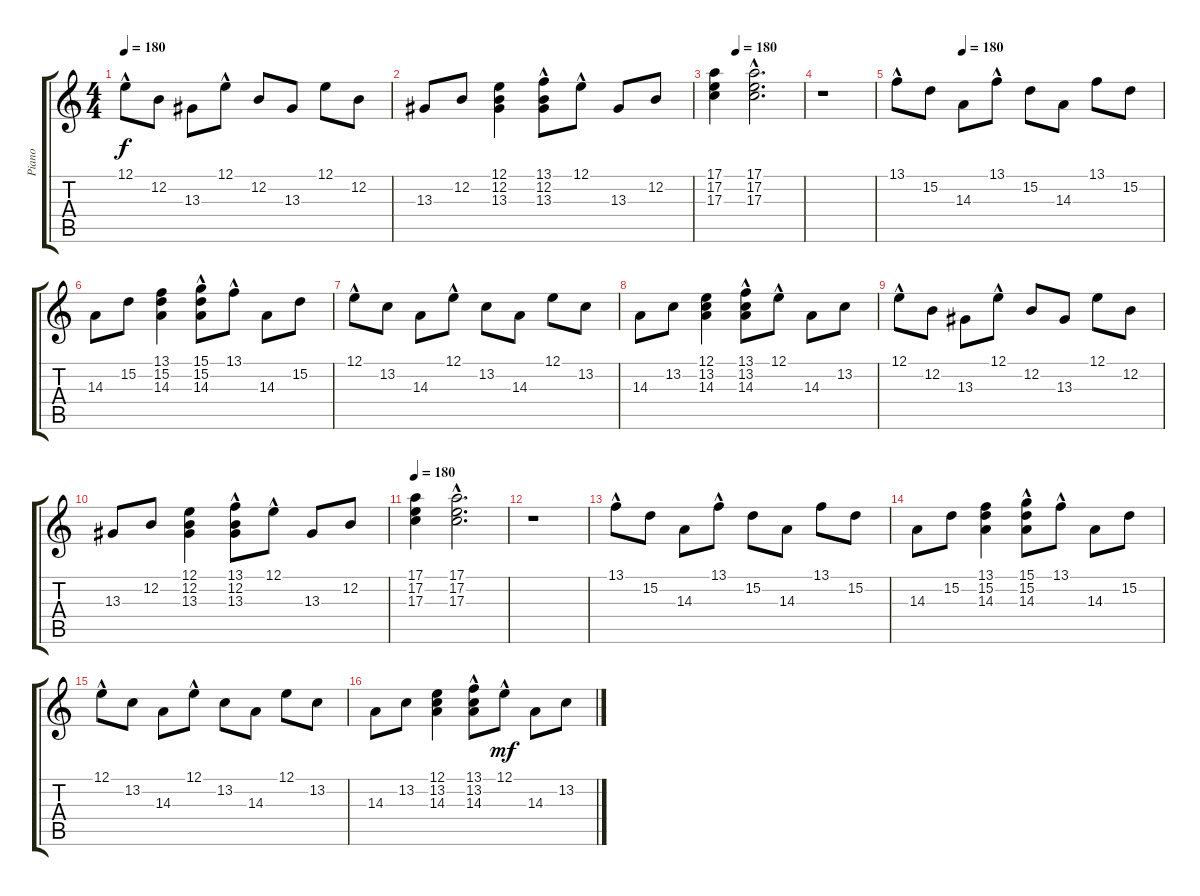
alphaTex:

\track ("Piano" "Piano") {instrument acousticgrandpiano}
\staff {score tabs}
\tuning (E4 B3 G3 D3 A2 E2) {hide}
\ts (4 4)
\tempo 180
\clef g2
\ks c
12.1{hac}.8{dy f} 12.2.8 13.3.8 12.1{hac}.8 12.2.8 13.3.8 12.1.8 12.2.8 |
13.3.8 12.2.8 (12.1 12.2 13.3).4 (13.1 12.2{hac} 13.3).8 12.1{hac}.8 13.3.8 12.2.8 |
\tempo (180 0.25)
(17.1 17.2 17.3).4 (17.1{hac} 17.2{hac} 17.3{hac}).2{d} |
r.1 |
\tempo (180 0.25)
13.1{hac}.8 15.2.8 14.3.8 13.1{hac}.8 15.2.8 14.3.8 13.1.8 15.2.8 |
14.3.8 15.2.8 (13.1 15.2 14.3).4 (15.1 15.2{hac} 14.3).8 13.1{hac}.8 14.3.8 15.2.8 |
12.1{hac}.8 13.2.8 14.3.8 12.1{hac}.8 13.2.8 14.3.8 12.1.8 13.2.8 |
14.3.8 13.2.8 (12.1 13.2 14.3).4 (13.1 13.2{hac} 14.3).8 12.1{hac}.8 14.3.8 13.2.8 |
12.1{hac}.8 12.2.8 13.3.8 12.1{hac}.8 12.2.8 13.3.8 12.1.8 12.2.8 |
13.3.8 12.2.8 (12.1 12.2 13.3).4 (13.1 12.2{hac} 13.3).8 12.1{hac}.8 13.3.8 12.2.8 |
\tempo 180
(17.1 17.2 17.3).4 (17.1{hac} 17.2{hac} 17.3{hac}).2{d} |
r.1 |
13.1{hac}.8 15.2.8 14.3.8 13.1{hac}.8 15.2.8 14.3.8 13.1.8 15.2.8 |
14.3.8 15.2.8 (13.1 15.2 14.3).4 (15.1 15.2{hac} 14.3).8 13.1{hac}.8 14.3.8 15.2.8 |
12.1{hac}.8 13.2.8 14.3.8 12.1{hac}.8 13.2.8 14.3.8 12.1.8 13.2.8 |
14.3.8 13.2.8 (12.1 13.2 14.3).4 (13.1 13.2{hac} 14.3).8 12.1{hac}.8{dy mf} 14.3.8 13.2.8
